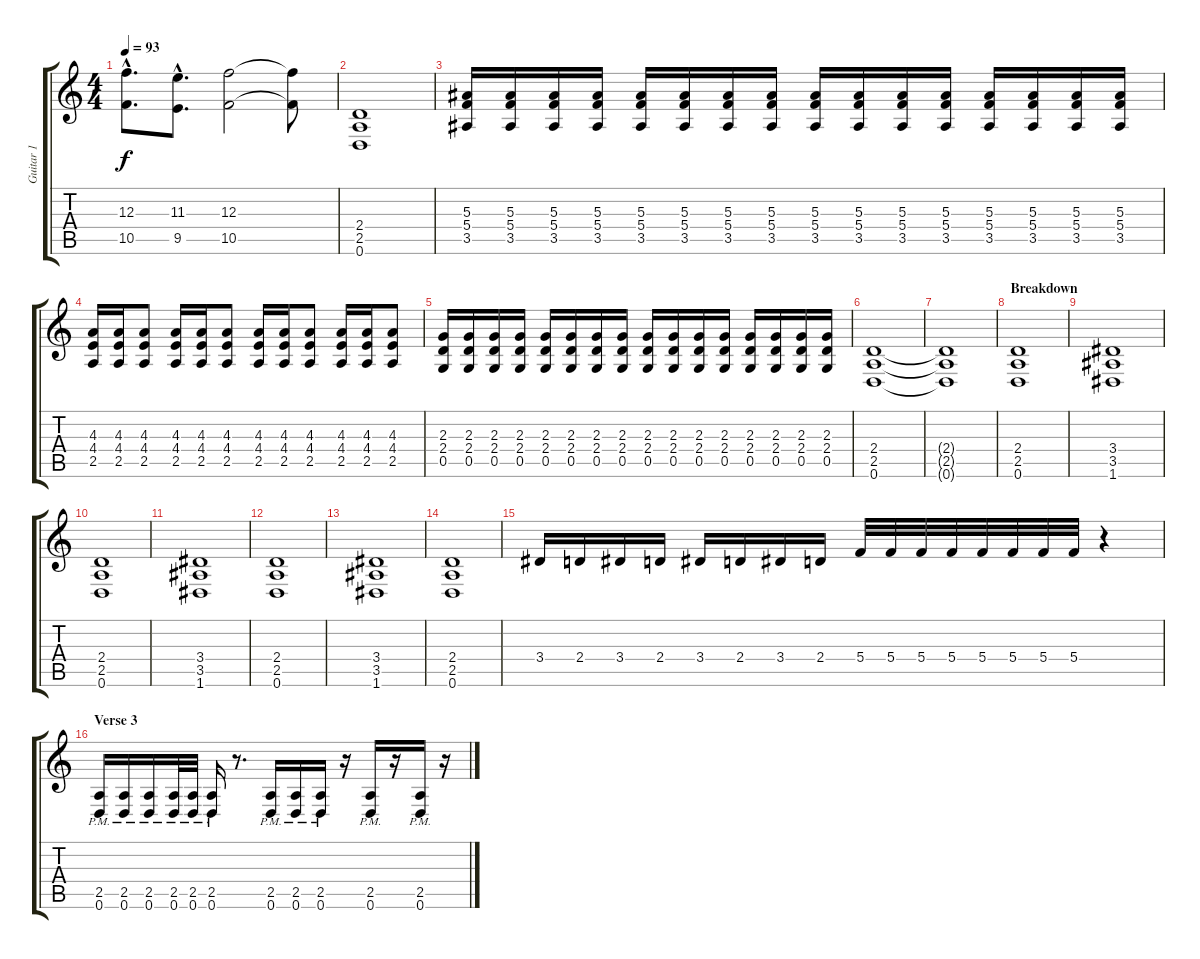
\track ("Guitar 1" "Guitar 1") {instrument distortionguitar}
\staff {score tabs}
\tuning (D4 A3 F3 C3 G2 D2) {hide}
\ts (4 4)
\tempo 93
\clef g2
\ks c
(12.3{hac} 10.5{hac}).8{d dy f} (11.3{hac} 9.5{hac}).8{d} (12.3 10.5).2 (12.3{t} 10.5{t}).8 |
(2.4 2.5 0.6).1 |
(5.3 5.4 3.5).16 (5.3 5.4 3.5).16 (5.3 5.4 3.5).16 (5.3 5.4 3.5).16 (5.3 5.4 3.5).16 (5.3 5.4 3.5).16 (5.3 5.4 3.5).16 (5.3 5.4 3.5).16 (5.3 5.4 3.5).16 (5.3 5.4 3.5).16 (5.3 5.4 3.5).16 (5.3 5.4 3.5).16 (5.3 5.4 3.5).16 (5.3 5.4 3.5).16 (5.3 5.4 3.5).16 (5.3 5.4 3.5).16 |
(4.3 4.4 2.5).16 (4.3 4.4 2.5).16 (4.3 4.4 2.5).8 (4.3 4.4 2.5).16 (4.3 4.4 2.5).16 (4.3 4.4 2.5).8 (4.3 4.4 2.5).16 (4.3 4.4 2.5).16 (4.3 4.4 2.5).8 (4.3 4.4 2.5).16 (4.3 4.4 2.5).16 (4.3 4.4 2.5).8 |
(2.3 2.4 0.5).16 (2.3 2.4 0.5).16 (2.3 2.4 0.5).16 (2.3 2.4 0.5).16 (2.3 2.4 0.5).16 (2.3 2.4 0.5).16 (2.3 2.4 0.5).16 (2.3 2.4 0.5).16 (2.3 2.4 0.5).16 (2.3 2.4 0.5).16 (2.3 2.4 0.5).16 (2.3 2.4 0.5).16 (2.3 2.4 0.5).16 (2.3 2.4 0.5).16 (2.3 2.4 0.5).16 (2.3 2.4 0.5).16 |
(2.4 2.5 0.6).1 |
(2.4{t} 2.5{t} 0.6{t}).1 |
\section ("" "Breakdown")
(2.4 2.5 0.6).1 |
(3.4 3.5 1.6).1 |
(2.4 2.5 0.6).1 |
(3.4 3.5 1.6).1 |
(2.4 2.5 0.6).1 |
(3.4 3.5 1.6).1 |
(2.4 2.5 0.6).1 |
3.4.16 2.4.16 3.4.16 2.4.16 3.4.16 2.4.16 3.4.16 2.4.16 5.4.32 5.4.32 5.4.32 5.4.32 5.4.32 5.4.32 5.4.32 5.4.32 r.4 |
\section ("" "Verse 3")
(2.5{pm} 0.6{pm}).16 (2.5{pm} 0.6{pm}).16 (2.5{pm} 0.6{pm}).16 (2.5{pm} 0.6{pm}).32 (2.5{pm} 0.6{pm}).32 (2.5{pm} 0.6{pm}).16 r.8{d} (2.5{pm} 0.6{pm}).16 (2.5{pm} 0.6{pm}).16 (2.5{pm} 0.6{pm}).16 r.16 (2.5{pm} 0.6{pm}).16 r.16 (2.5{pm} 0.6{pm}).16 r.16
